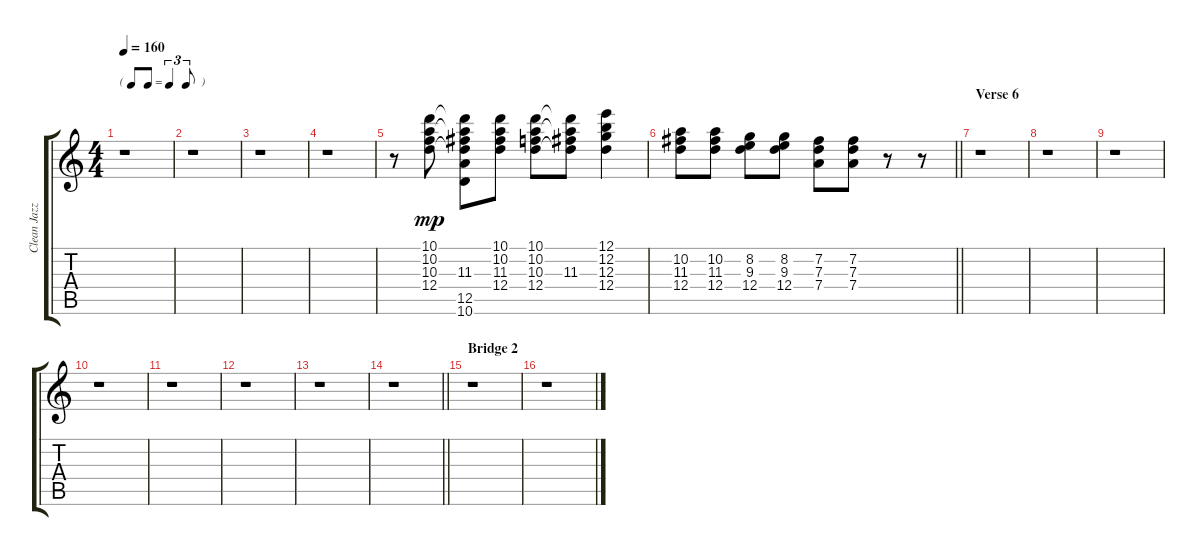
\track ("Clean Jazz Guitar" "Clean Jazz") {instrument electricguitarjazz}
\staff {score tabs}
\tuning (E4 B3 G3 D3 A2 E2) {hide}
\ts (4 4)
\tf triplet8th
\tempo 160
\clef g2
\ks c
r.1{dy mp} |
r.1 |
r.1 |
r.1 |
r.8 (10.1 10.2 10.3 12.4).8 (10.1{t} 10.2{t} 11.3 12.4{t} 12.5 10.6).8 (10.1 10.2 11.3 12.4).8 (10.1 10.2 10.3 12.4).8 (10.1{t} 10.2{t} 11.3 12.4{t}).8 (12.1 12.2 12.3 12.4).4 |
\barLineRight lightlight
(10.2 11.3 12.4).8 (10.2 11.3 12.4).8 (8.2 9.3 12.4).8 (8.2 9.3 12.4).8 (7.2 7.3 7.4).8 (7.2 7.3 7.4).8 r.8 r.8 |
\section ("" "Verse 6")
r.1 |
r.1 |
r.1 |
r.1 |
r.1 |
r.1 |
r.1 |
\barLineRight lightlight
r.1 |
\section ("" "Bridge 2")
r.1 |
r.1
